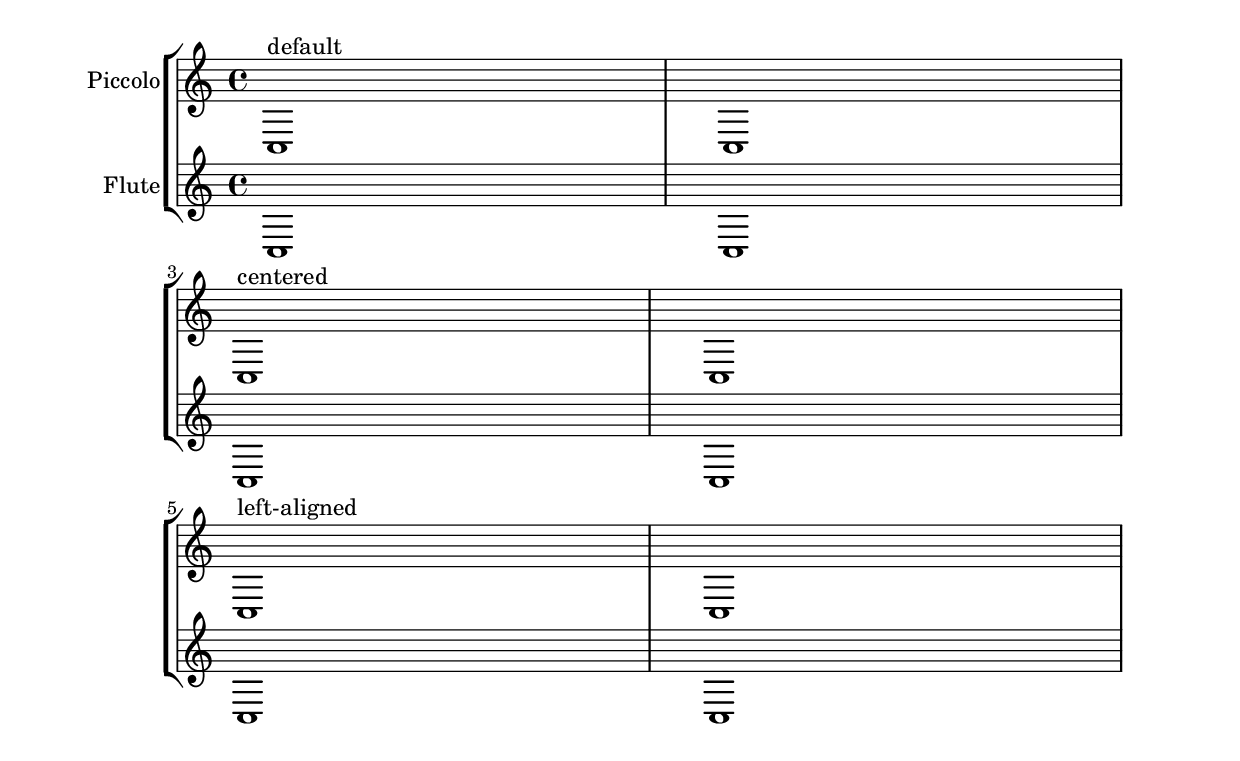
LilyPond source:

%% Do not edit this file; it is auto-generated from LSR http://lsr.dsi.unimi.it
%% This file is in the public domain.
\version "2.11.38"

\header {
  lsrtags = "text, paper-and-layout, titles"

  texidoc = "
Instrument names are generally printed at the left side of the staves.
To align the names of several different intruments, you can put them in
a @code{\\markup} block and use one of the following possibilites:

* 
    Right-aligned instrument names: this is the default behavior
  
* 
    Center-aligned instrument names: with the @code{\\hcenter-in #n}
command, you
    can place the instrument names inside a padded box (@code{n} being the
width
    of the box)
  
* 
    Left-aligned instrument names: you have to print the names on top of an
    empty box, using the @code{\\combine} command
    with an @code{\\hspace #n} object.
  


"
  doctitle = "Aligning and centering instrument names"
} % begin verbatim
\paper {
  indent = #0
  left-margin = #30
  line-width = #160
}

\new StaffGroup \relative <<
  \new Staff {
    \set Staff.instrumentName = "Piccolo"
    c1^"default" c \break
    \set Staff.instrumentName = \markup { \hcenter-in #10 "Piccolo" }
    c1^"centered" c \break
    \set Staff.instrumentName = \markup { \combine \hspace #8 "Piccolo" }
    c1^"left-aligned" c
  } 
  \new Staff {
    \set Staff.instrumentName = "Flute"
    c1 c \break
    \set Staff.instrumentName = \markup { \hcenter-in #10 "Flute" }
    c1 c \break
    \set Staff.instrumentName = \markup { \combine \hspace #8 "Flute" }
    c1 c
  }
>>
